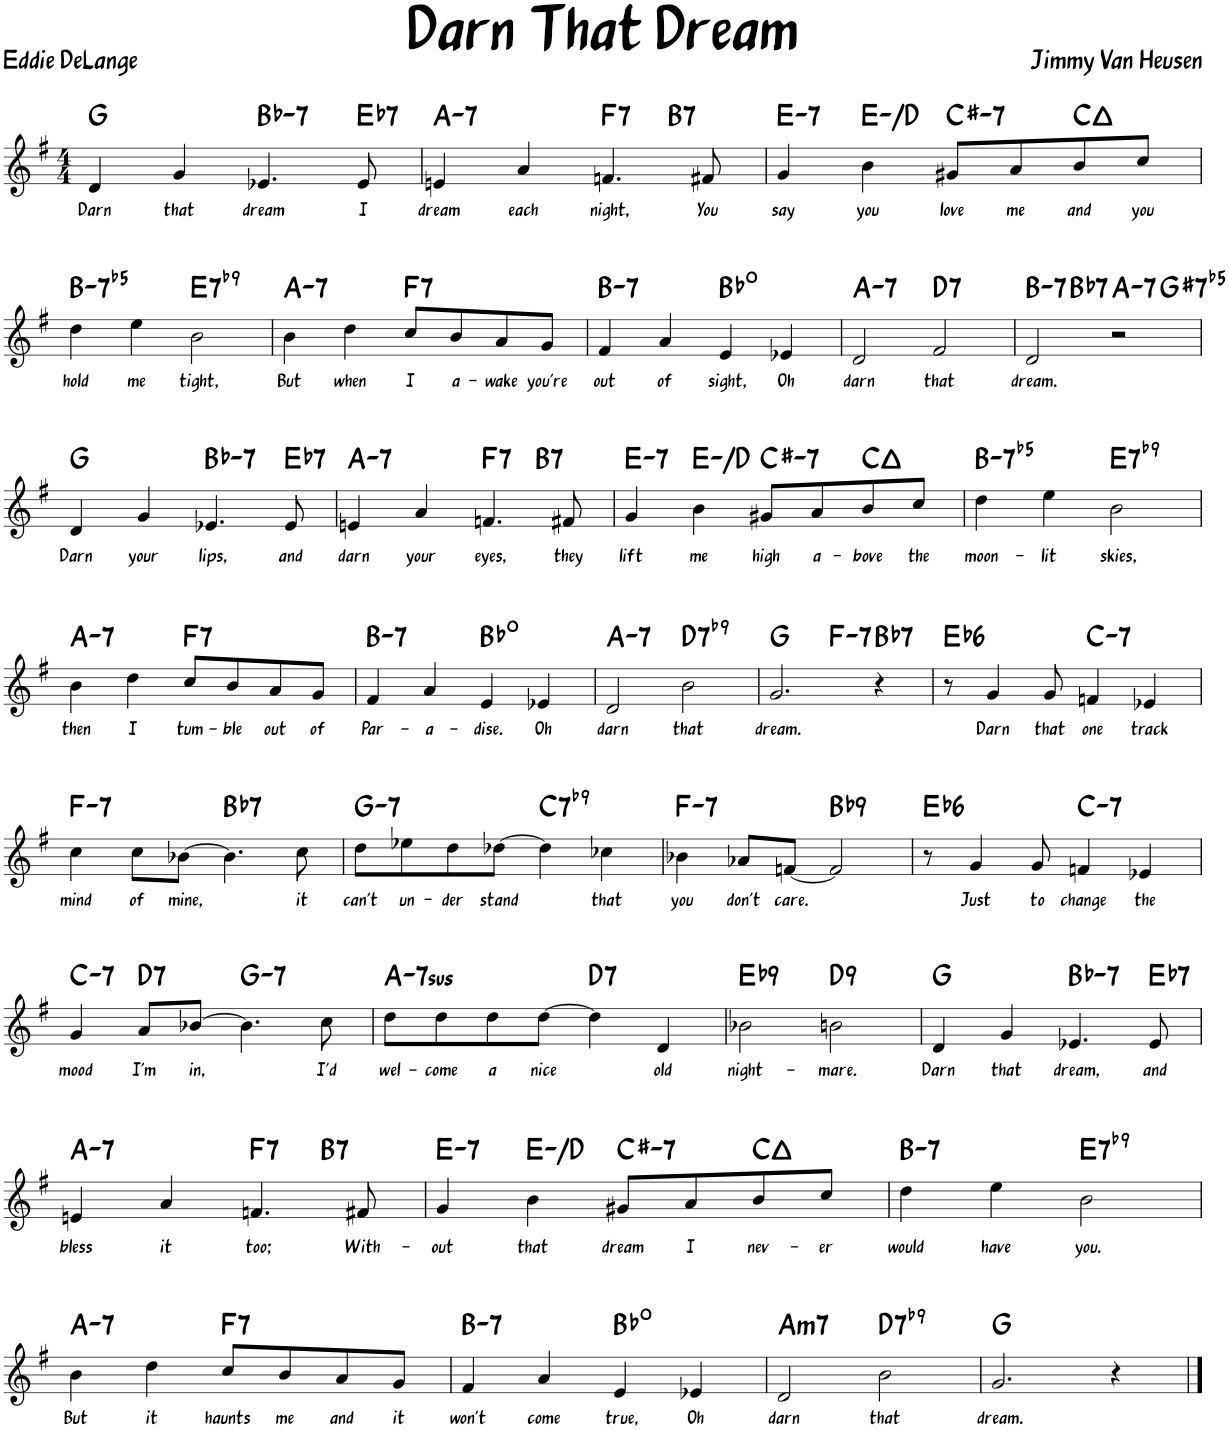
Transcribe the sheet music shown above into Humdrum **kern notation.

**kern	**text	**harte
*part1	*part1	*part1
*staff1	*staff1	*
*I"Piano	*	*
*I'Pno	*	*
*clefG2	*	*
*k[f#]	*	*
*M4/4	*	*
=1	=1	=1
!	!LO:LY:b	!LO:H:kt=N.C.
4d/	Darn	N
!	!LO:LY:b	!
4g/	that	.
!	!LO:LY:b	!LO:H:kt=7
4.e-X/	dream	Bb:min7
!	!LO:LY:b	!LO:H:kt=7
8e-/	I	Eb:7
=2	=2	=2
!	!LO:LY:b	!LO:H:kt=7
*^	*	*
4en/	2.ryy	dream	A:min7
!	!	!LO:LY:b	!
4a/	.	each	.
!	!	!LO:LY:b	!LO:H:kt=7
4.fn/	.	night,	F:7
!	!	!	!LO:H:kt=7
.	4ryy	.	B:7
!	!	!LO:LY:b	!
8f#X/	.	You	.
=3	=3	=3	=3
!	!	!LO:LY:b	!LO:H:kt=7
*v	*v	*	*
4g/	say	E:min7
!	!LO:LY:b	!
4b\	you	E:min/b7
!	!LO:LY:b	!LO:H:kt=7
8g#X/L	love	C#:min7
!	!LO:LY:b	!
8a/	me	.
!	!LO:LY:b	!
8b/	and	C:maj
!	!LO:LY:b	!
8cc/J	you	.
!!LO:LB:g=z
=4	=4	=4
!	!LO:LY:b	!LO:H:kt=-7b5
4dd\	hold	B:hdim7
!	!LO:LY:b	!
4ee\	me	.
!	!LO:LY:b	!LO:H:kt=7
2b\	tight,	E:7(b9)
=5	=5	=5
!	!LO:LY:b	!LO:H:kt=7
4b\	But	A:min7
!	!LO:LY:b	!
4dd\	when	.
!	!LO:LY:b	!LO:H:kt=7
8cc/L	I	F:7
!	!LO:LY:b	!
8b/	a-	.
!	!LO:LY:b	!
8a/	-wake	.
!	!LO:LY:b	!
8g/J	you're	.
=6	=6	=6
!	!LO:LY:b	!LO:H:kt=7
4f#/	out	B:min7
!	!LO:LY:b	!
4a/	of	.
!	!LO:LY:b	!
4e/	sight,	Bb:dim
!	!LO:LY:b	!
4e-X/	Oh	.
=7	=7	=7
!	!LO:LY:b	!LO:H:kt=7
2d/	darn	A:min7
!	!LO:LY:b	!LO:H:kt=7
2f#/	that	D:7
=8	=8	=8
!	!LO:LY:b	!LO:H:kt=7
*^	*	*
*	*^	*	*
2d/	4ryy	2.ryy	dream.	B:min7
!	!	!	!	!LO:H:kt=7
.	2.ryy	.	.	Bb:7
!	!	!	!	!LO:H:kt=7
2r	.	.	.	A:min7
!	!	!	!	!LO:H:kt=7
.	.	4ryy	.	G#:(3,b5,b7)
!!LO:LB:g=z	!!	!!
=9	=9	=9	=9	=9
!	!	!	!LO:LY:b	!
*v	*v	*v	*	*
4d/	Darn	G:maj
!	!LO:LY:b	!
4g/	your	.
!	!LO:LY:b	!LO:H:kt=7
4.e-X/	lips,	Bb:min7
!	!LO:LY:b	!LO:H:kt=7
8e-/	and	Eb:7
=10	=10	=10
!	!LO:LY:b	!LO:H:kt=7
*^	*	*
4en/	2.ryy	darn	A:min7
!	!	!LO:LY:b	!
4a/	.	your	.
!	!	!LO:LY:b	!LO:H:kt=7
4.fn/	.	eyes,	F:7
!	!	!	!LO:H:kt=7
.	4ryy	.	B:7
!	!	!LO:LY:b	!
8f#X/	.	they	.
=11	=11	=11	=11
!	!	!LO:LY:b	!LO:H:kt=7
*v	*v	*	*
4g/	lift	E:min7
!	!LO:LY:b	!
4b\	me	E:min/b7
!	!LO:LY:b	!LO:H:kt=7
8g#X/L	high	C#:min7
!	!LO:LY:b	!
8a/	a-	.
!	!LO:LY:b	!
8b/	-bove	C:maj
!	!LO:LY:b	!
8cc/J	the	.
=12	=12	=12
!	!LO:LY:b	!LO:H:kt=-7b5
4dd\	moon-	B:hdim7
!	!LO:LY:b	!
4ee\	-lit	.
!	!LO:LY:b	!LO:H:kt=7
2b\	skies,	E:7(b9)
!!LO:LB:g=z
=13	=13	=13
!	!LO:LY:b	!LO:H:kt=7
4b\	then	A:min7
!	!LO:LY:b	!
4dd\	I	.
!	!LO:LY:b	!LO:H:kt=7
8cc/L	tum-	F:7
!	!LO:LY:b	!
8b/	ble	.
!	!LO:LY:b	!
8a/	out	.
!	!LO:LY:b	!
8g/J	of	.
=14	=14	=14
!	!LO:LY:b	!LO:H:kt=7
4f#/	Par-	B:min7
!	!LO:LY:b	!
4a/	-a-	.
!	!LO:LY:b	!
4e/	-dise.	Bb:dim
!	!LO:LY:b	!
4e-X/	Oh	.
=15	=15	=15
!	!LO:LY:b	!LO:H:kt=7
2d/	darn	A:min7
!	!LO:LY:b	!LO:H:kt=7
2b\	that	D:7(b9)
=16	=16	=16
!	!LO:LY:b	!
*^	*	*
2.g/	2ryy	dream.	G:maj
!	!	!	!LO:H:kt=7
.	2ryy	.	F:min7
!	!	!	!LO:H:kt=7
4r	.	.	Bb:7
=17	=17	=17	=17
!	!	!	!LO:H:kt=6
*v	*v	*	*
8r	.	Eb:maj6
!	!LO:LY:b	!
4g/	Darn	.
!	!LO:LY:b	!
8g/	that	.
!	!LO:LY:b	!LO:H:kt=7
4fn/	one	C:min7
!	!LO:LY:b	!
4e-X/	track	.
!!LO:LB:g=z
=18	=18	=18
!	!LO:LY:b	!LO:H:kt=7
4cc\	mind	F:min7
!	!LO:LY:b	!
8cc\L	of	.
!	!LO:LY:b	!
[8b-X\J	mine,	.
!	!	!LO:H:kt=7
4.b-\]	.	Bb:7
!	!LO:LY:b	!
8cc\	it	.
=19	=19	=19
!	!LO:LY:b	!LO:H:kt=7
8dd\L	can't	G:min7
!	!LO:LY:b	!
8ee-X\	un-	.
!	!LO:LY:b	!
8dd\	der	.
!	!LO:LY:b	!
[8dd-X\J	stand	.
!	!	!LO:H:kt=7
4dd-\]	.	C:7(b9)
!	!LO:LY:b	!
4cc-X\	that	.
=20	=20	=20
!	!LO:LY:b	!LO:H:kt=7
4b-X\	you	F:min7
!	!LO:LY:b	!
8a-X/L	don't	.
!	!LO:LY:b	!
[8fn/J	care.	.
!	!	!LO:H:kt=9
2f/]	.	Bb:9
=21	=21	=21
!	!	!LO:H:kt=6
8r	.	Eb:maj6
!	!LO:LY:b	!
4g/	Just	.
!	!LO:LY:b	!
8g/	to	.
!	!LO:LY:b	!LO:H:kt=7
4fn/	change	C:min7
!	!LO:LY:b	!
4e-X/	the	.
!!LO:LB:g=z
=22	=22	=22
!	!LO:LY:b	!LO:H:kt=7
4g/	mood	C:min7
!	!LO:LY:b	!LO:H:kt=7
8a/L	I'm	D:7
!	!LO:LY:b	!
[8b-X/J	in,	.
!	!	!LO:H:kt=7
4.b-\]	.	G:min7
!	!LO:LY:b	!
8cc\	I'd	.
=23	=23	=23
!	!LO:LY:b	!LO:H:kt=7sus
8dd\L	wel-	A:sus4(7)
!	!LO:LY:b	!
8dd\	-come	.
!	!LO:LY:b	!
8dd\	a	.
!	!LO:LY:b	!
[8dd\J	nice	.
!	!	!LO:H:kt=7
4dd\]	.	D:7
!	!LO:LY:b	!
4d/	old	.
=24	=24	=24
!	!LO:LY:b	!LO:H:kt=9
2b-X\	night-	Eb:9
!	!LO:LY:b	!LO:H:kt=9
2bn\	-mare.	D:9
=25	=25	=25
!	!LO:LY:b	!
4d/	Darn	G:maj
!	!LO:LY:b	!
4g/	that	.
!	!LO:LY:b	!LO:H:kt=7
4.e-X/	dream,	Bb:min7
!	!LO:LY:b	!LO:H:kt=7
8e-/	and	Eb:7
!!LO:LB:g=z
=26	=26	=26
!	!LO:LY:b	!LO:H:kt=7
*^	*	*
4en/	2.ryy	bless	A:min7
!	!	!LO:LY:b	!
4a/	.	it	.
!	!	!LO:LY:b	!LO:H:kt=7
4.fn/	.	too;	F:7
!	!	!	!LO:H:kt=7
.	4ryy	.	B:7
!	!	!LO:LY:b	!
8f#X/	.	With-	.
=27	=27	=27	=27
!	!	!LO:LY:b	!LO:H:kt=7
*v	*v	*	*
4g/	-out	E:min7
!	!LO:LY:b	!
4b\	that	E:min/b7
!	!LO:LY:b	!LO:H:kt=7
8g#X/L	dream	C#:min7
!	!LO:LY:b	!
8a/	I	.
!	!LO:LY:b	!
8b/	nev-	C:maj
!	!LO:LY:b	!
8cc/J	-er	.
=28	=28	=28
!	!LO:LY:b	!LO:H:kt=7
4dd\	would	B:min7
!	!LO:LY:b	!
4ee\	have	.
!	!LO:LY:b	!LO:H:kt=7
2b\	you.	E:7(b9)
!!LO:LB:g=z
=29	=29	=29
!	!LO:LY:b	!LO:H:kt=7
4b\	But	A:min7
!	!LO:LY:b	!
4dd\	it	.
!	!LO:LY:b	!LO:H:kt=7
8cc/L	haunts	F:7
!	!LO:LY:b	!
8b/	me	.
!	!LO:LY:b	!
8a/	and	.
!	!LO:LY:b	!
8g/J	it	.
=30	=30	=30
!	!LO:LY:b	!LO:H:kt=7
4f#/	won't	B:min7
!	!LO:LY:b	!
4a/	come	.
!	!LO:LY:b	!
4e/	true,	Bb:dim
!	!LO:LY:b	!
4e-X/	Oh	.
=31	=31	=31
!	!LO:LY:b	!LO:H:kt=m7
2d/	darn	A:min7
!	!LO:LY:b	!LO:H:kt=7
2b\	that	D:7(b9)
=32	=32	=32
!	!LO:LY:b	!LO:H:kt=N.C.
2.g/	dream.	N
4r	.	.
==	==	==
*-	*-	*-
